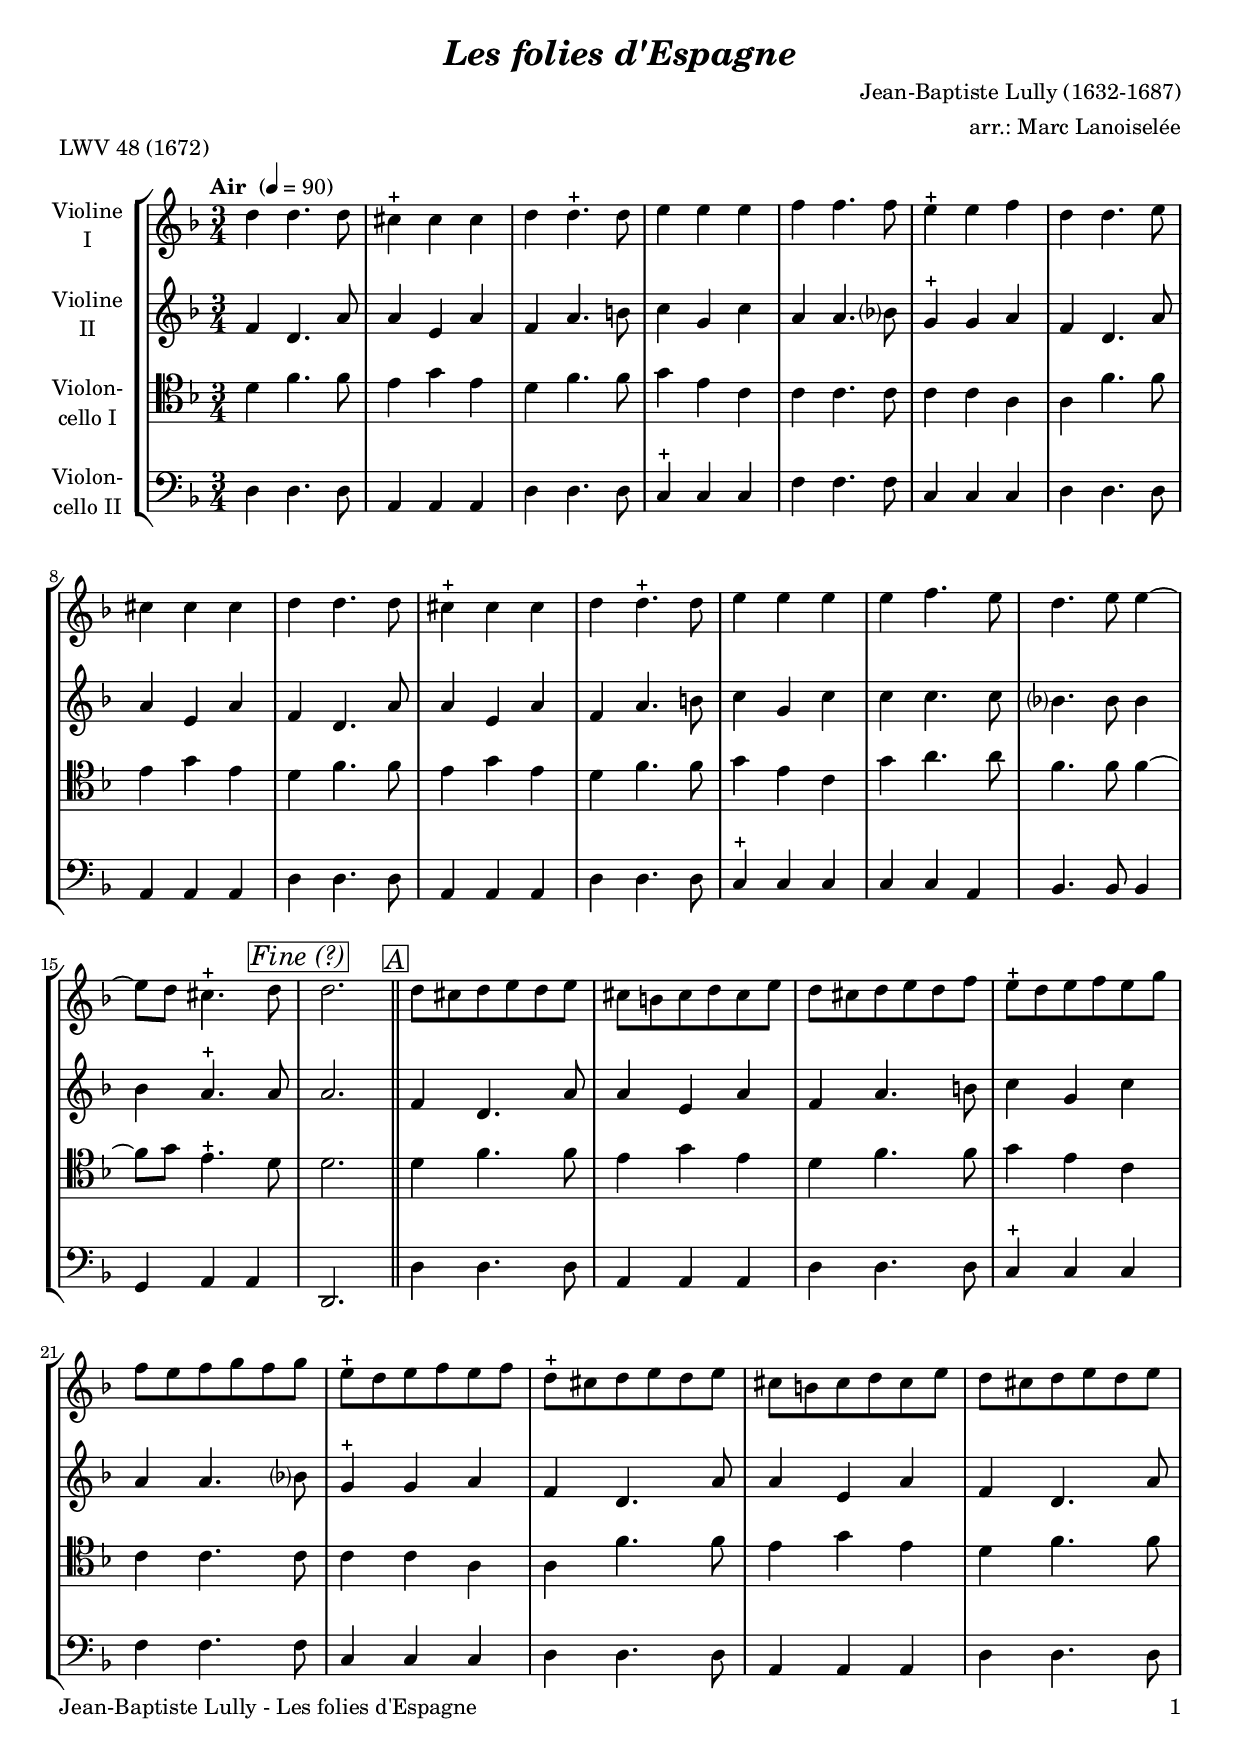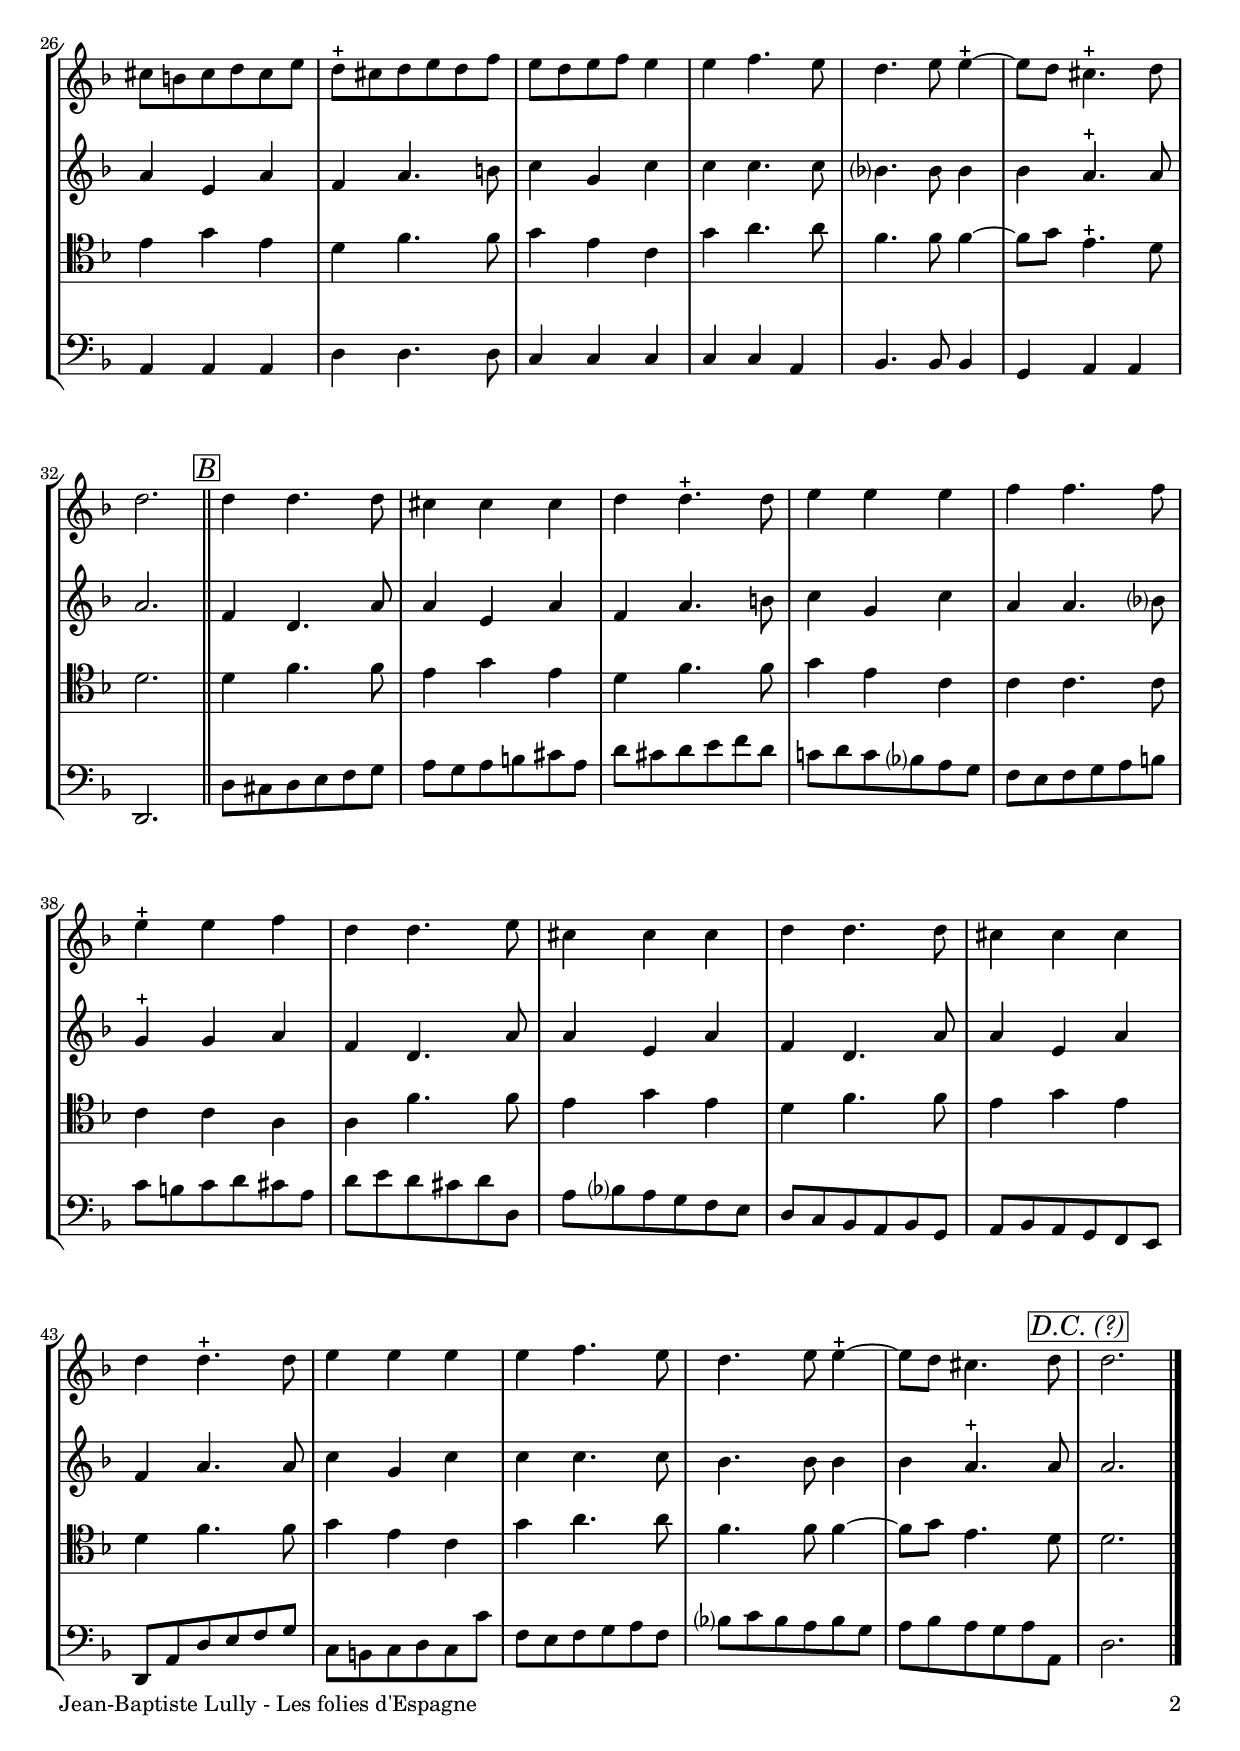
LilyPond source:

\version "2.20.2"
\include "deutsch.ly"

#(set-global-staff-size 19)

\header {
  title     = \markup \bold \italic "Les folies d'Espagne"
  composer  = "Jean-Baptiste Lully (1632-1687)"
  arranger  = "arr.: Marc Lanoiselée"
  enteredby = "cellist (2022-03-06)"
  piece     = "LWV 48 (1672)"
}

voiceconsts = {
 \clef "treble"
 \time 3/4
 \key d \minor
 %\numericTimeSignature
 \compressEmptyMeasures
 \tempo "Air " 4=90
}

mivl = "violin"
mipz = "pizzicato strings"
miba = "cello"

daca = \mark \markup \box \italic "D.C. (?)"
fine = \mark \markup \box \italic "Fine (?)"

boxa = { \bar "||" \mark \markup \box \italic "A" }
boxb = { \bar "||" \mark \markup \box \italic "B" }
boxc = { \bar "||" \mark \markup \box \italic "C" }

va = \relative c'' {
  \voiceconsts

  d4 d4. d8
  cis4-+ cis cis
  d d4.-+ d8
  e4 e e
  f f4. f8
  e4-+ e f

  d d4. e8
  cis4 cis cis
  d d4. d8
  cis4-+ cis cis
  d d4.-+ d8
  e4 e e
  e f4. e8

  d4. e8 e4~
  e8 d cis4.-+ d8 \fine
  d2. \boxa
  d8 cis d e d e
  cis h cis d cis e
  d cis d e d f

  e-+ d e f e g
  f e f g f g
  e-+ d e f e f
  d-+ cis d e d e
  cis h cis d cis e
  d cis d e d e

  cis h cis d cis e
  d-+ cis d e d f
  e d e f e4
  e f4. e8
  d4. e8 e4~-+
  e8 d cis4.-+ d8
  d2. \boxb

  d4 d4. d8
  cis4 cis cis
  d d4.-+ d8
  e4 e e
  f f4. f8

  e4-+ e f
  d d4. e8
  cis4 cis cis
  d d4. d8
  cis4 cis cis

  d d4.-+ d8
  e4 e e
  e f4. e8
  d4. e8 e4~-+
  e8 d cis4. d8 \daca
  d2. \bar "|."
}

vb = \relative c' {
  \voiceconsts

  f4 d4. a'8
  a4 e a
  f a4. h8
  c4 g c
  a a4. b?8
  g4-+ g a

  f d4. a'8
  a4 e a
  f d4. a'8
  a4 e a
  f a4. h8
  c4 g c
  c c4. c8

  b?4. b8 b4
  b a4.-+ a8 \fine
  a2. \boxa
  f4 d4. a'8
  a4 e a
  f a4. h8

  c4 g c
  a a4. b?8
  g4-+ g a
  f d4. a'8
  a4 e a
  f d4. a'8

  a4 e a
  f a4. h8
  c4 g c
  c c4. c8
  b?4. b8 b4
  b a4.-+ a8
  a2. \boxb

  f4 d4. a'8
  a4 e a
  f a4. h8
  c4 g c
  a a4. b?8

  g4-+ g a
  f d4. a'8
  a4 e a
  f d4. a'8
  a4 e a

  f a4. a8
  c4 g c
  c c4. c8
  b4. b8 b4
  b a4.-+ a8 \daca
  a2. \bar "|."
}

vc = \relative c' {
  \voiceconsts
  \clef "tenor"
  
  d4 f4. f8
  e4 g e
  d f4. f8
  g4 e c
  c c4. c8
  c4 c a

  a f'4. f8
  e4 g e
  d f4. f8
  e4 g e
  d f4. f8
  g4 e c
  g' a4. a8

  f4. f8 f4~
  f8 g e4.-+ d8 \fine
  d2. \boxa
  d4 f4. f8
  e4 g e
  d f4. f8

  g4 e c
  c c4. c8
  c4 c a
  a f'4. f8
  e4 g e
  d f4. f8

  e4 g e
  d f4. f8
  g4 e c
  g' a4. a8
  f4. f8 f4~
  f8 g e4.-+ d8
  d2. \boxb

  d4 f4. f8
  e4 g e
  d f4. f8
  g4 e c
  c c4. c8

  c4 c a
  a f'4. f8
  e4 g e
  d f4. f8
  e4 g e

  d f4. f8
  g4 e c
  g' a4. a8
  f4. f8 f4~
  f8 g e4. d8 \daca
  d2. \bar "|."
}

vd = \relative c {
  \voiceconsts
  \clef "bass"

  d4 d4. d8
  a4 a a
  d d4. d8
  c4-+ c c
  f f4. f8
  c4 c c

  d d4. d8
  a4 a a
  d d4. d8
  a4 a a
  d d4. d8
  c4-+ c c
  c c a

  b4. b8 b4
  g a a \fine
  d,2. \boxa
  d'4 d4. d8
  a4 a a
  d d4. d8

  c4-+ c c
  f f4. f8
  c4 c c
  d d4. d8
  a4 a a
  d d4. d8

  a4 a a
  d d4. d8
  c4 c c
  c c a
  b4. b8 b4
  g a a
  d,2. \boxb

  d'8 cis d e f g
  a g a h cis a
  d cis d e f d
  c! d c b? a g
  f e f g a h

  c h c d cis a
  d e d cis d d,
  a' b? a g f e
  d c b a b g
  a b a g f e

  d a' d e f g
  c, h c d c c'
  f, e f g a f
  b? c b a b g
  a b a g a a, \daca
  d2. \bar "|."
}



music = \new StaffGroup <<
      \new Staff {
	\set Staff.midiInstrument = \mivl
	\set Staff.instrumentName = \markup \center-column { "Violine" "I" }
	\transpose d d { \va }
      }

      \new Staff {
	\set Staff.midiInstrument = \mivl
	\set Staff.instrumentName = \markup \center-column { "Violine" "II" }
	\transpose d d { \vb }
      }

      \new Staff {
	\set Staff.midiInstrument = \miba
	\set Staff.instrumentName = \markup \center-column { "Violon-" "cello I" }
	\transpose d d { \vc }
      }

      \new Staff {
	\set Staff.midiInstrument = \miba
	\set Staff.instrumentName = \markup \center-column { "Violon-" "cello II" }
	\transpose d d { \vd }
      }
>>

\book {
   \paper {
    print-page-number = ##t
    print-first-page-number = ##t
    ragged-last-bottom = ##f
    oddHeaderMarkup = \markup \null
    evenHeaderMarkup = \markup \null
    oddFooterMarkup = \markup {
      \fill-line {
        \on-the-fly #print-page-number-check-first
        "Jean-Baptiste Lully - Les folies d'Espagne" \fromproperty #'page:page-number-string
      }
    }
    evenFooterMarkup = \oddFooterMarkup
  } \score {
    \music
    \layout {}
  }

  \score {
    \unfoldRepeats \music

    \midi {
      \context {
        \Score
      }
    }
  }
}